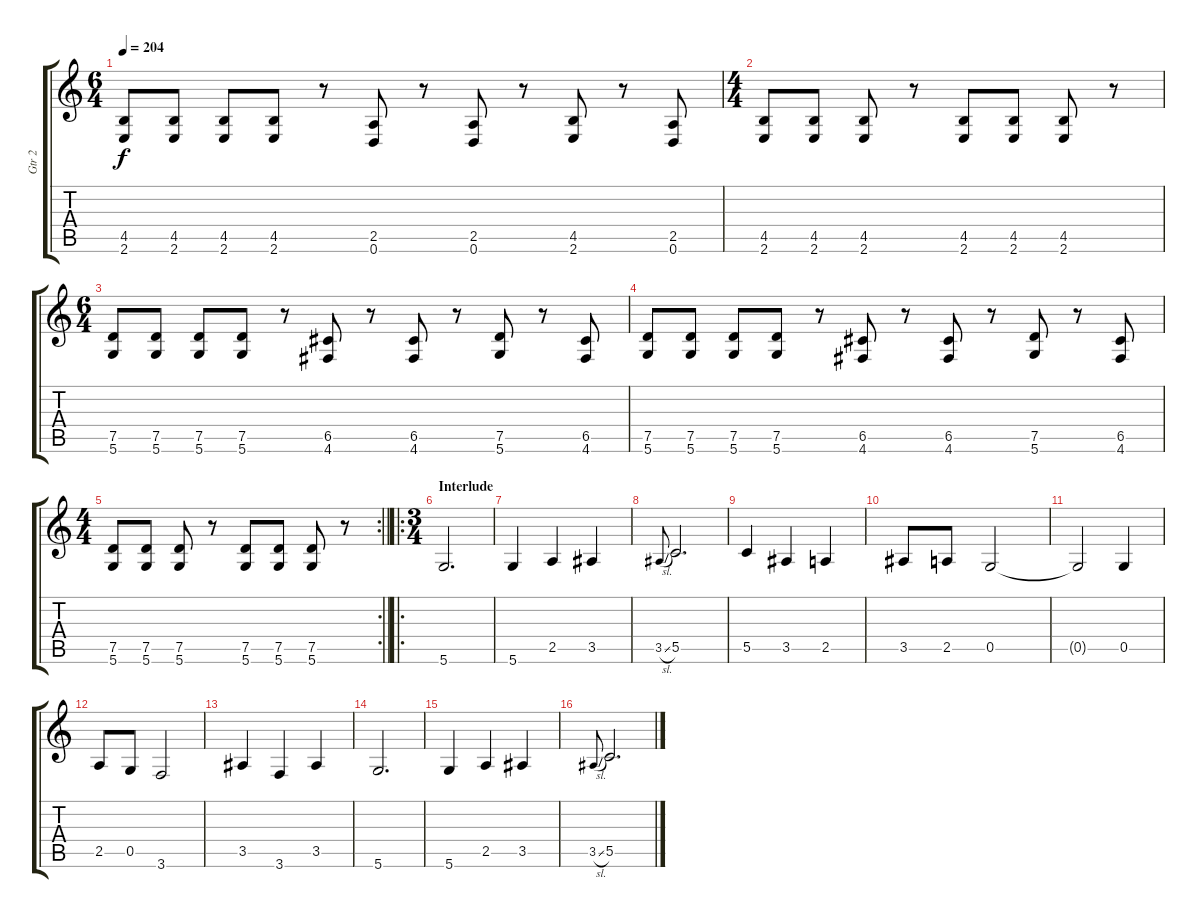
\track ("Gtr 2" "Gtr 2") {instrument distortionguitar}
\staff {score tabs}
\tuning (D4 A3 F3 C3 G2 D2) {hide}
\ts (6 4)
\tempo 204
\clef g2
\ks c
(4.5 2.6).8{dy f} (4.5 2.6).8 (4.5 2.6).8 (4.5 2.6).8 r.8 (2.5 0.6).8 r.8 (2.5 0.6).8 r.8 (4.5 2.6).8 r.8 (2.5 0.6).8 |
\ts (4 4)
(4.5 2.6).8 (4.5 2.6).8 (4.5 2.6).8 r.8 (4.5 2.6).8 (4.5 2.6).8 (4.5 2.6).8 r.8 |
\ts (6 4)
(7.5 5.6).8 (7.5 5.6).8 (7.5 5.6).8 (7.5 5.6).8 r.8 (6.5 4.6).8 r.8 (6.5 4.6).8 r.8 (7.5 5.6).8 r.8 (6.5 4.6).8 |
(7.5 5.6).8 (7.5 5.6).8 (7.5 5.6).8 (7.5 5.6).8 r.8 (6.5 4.6).8 r.8 (6.5 4.6).8 r.8 (7.5 5.6).8 r.8 (6.5 4.6).8 |
\rc 2
\ts (4 4)
\barLineRight lightlight
(7.5 5.6).8 (7.5 5.6).8 (7.5 5.6).8 r.8 (7.5 5.6).8 (7.5 5.6).8 (7.5 5.6).8 r.8 |
\ro
\ts (3 4)
\section ("" "Interlude")
5.6.2{d} |
5.6.4 2.5.4 3.5.4 |
3.5{sl}.8{gr onbeat} 5.5.2{d} |
5.5.4 3.5.4 2.5.4 |
3.5.8 2.5.8 0.5.2 |
0.5{t}.2 0.5.4 |
2.5.8 0.5.8 3.6.2 |
3.5.4 3.6.4 3.5.4 |
5.6.2{d} |
5.6.4 2.5.4 3.5.4 |
3.5{sl}.8{gr onbeat} 5.5.2{d}
